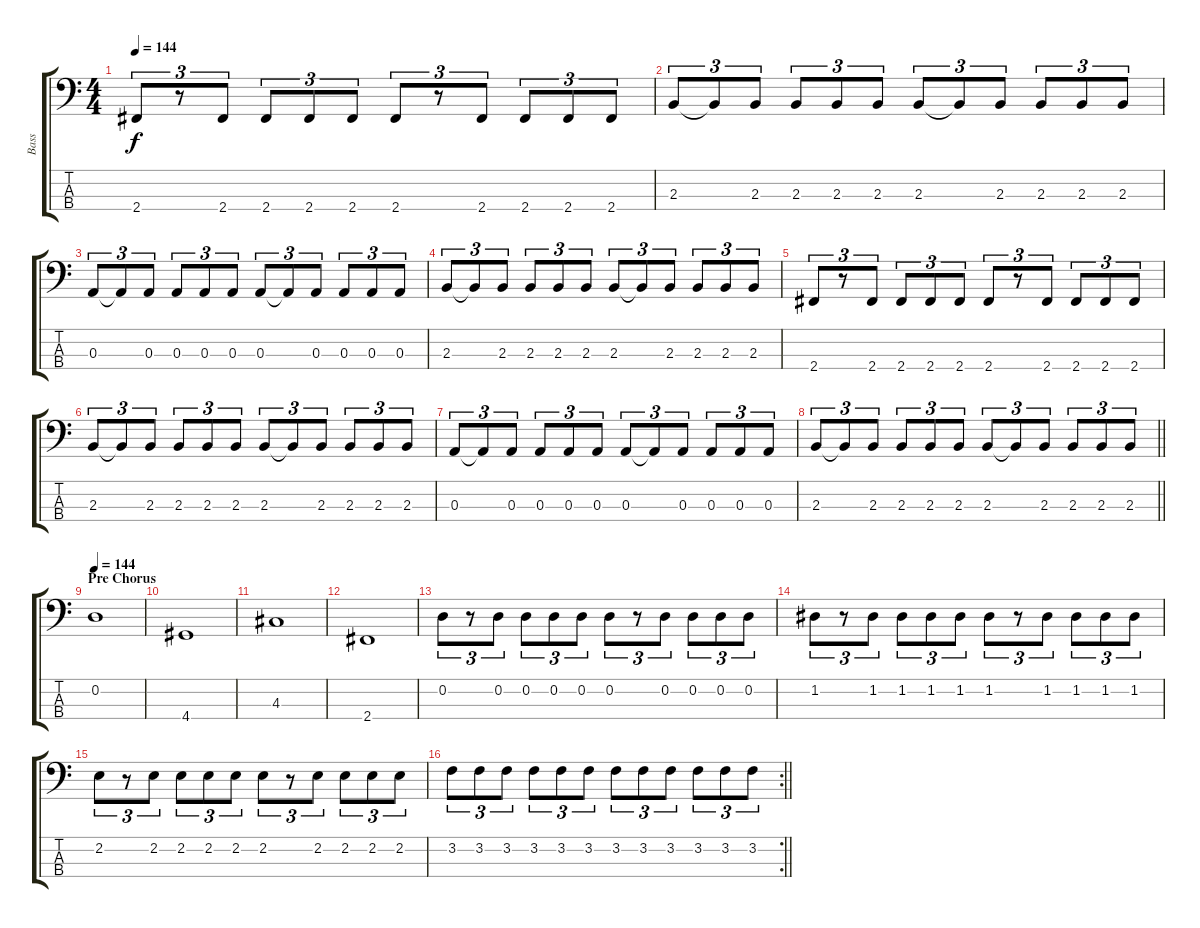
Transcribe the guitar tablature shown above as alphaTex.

\track ("Bass" "Bass") {instrument electricbassfinger}
\staff {score tabs}
\tuning (G2 D2 A1 E1) {hide}
\ts (4 4)
\tempo 144
\clef f4
\ks c
2.4.8{tu (3 2) dy f} r.8{tu (3 2)} 2.4.8{tu (3 2)} 2.4.8{tu (3 2)} 2.4.8{tu (3 2)} 2.4.8{tu (3 2)} 2.4.8{tu (3 2)} r.8{tu (3 2)} 2.4.8{tu (3 2)} 2.4.8{tu (3 2)} 2.4.8{tu (3 2)} 2.4.8{tu (3 2)} |
2.3.8{tu (3 2)} 2.3{t}.8{tu (3 2)} 2.3.8{tu (3 2)} 2.3.8{tu (3 2)} 2.3.8{tu (3 2)} 2.3.8{tu (3 2)} 2.3.8{tu (3 2)} 2.3{t}.8{tu (3 2)} 2.3.8{tu (3 2)} 2.3.8{tu (3 2)} 2.3.8{tu (3 2)} 2.3.8{tu (3 2)} |
0.3.8{tu (3 2)} 0.3{t}.8{tu (3 2)} 0.3.8{tu (3 2)} 0.3.8{tu (3 2)} 0.3.8{tu (3 2)} 0.3.8{tu (3 2)} 0.3.8{tu (3 2)} 0.3{t}.8{tu (3 2)} 0.3.8{tu (3 2)} 0.3.8{tu (3 2)} 0.3.8{tu (3 2)} 0.3.8{tu (3 2)} |
2.3.8{tu (3 2)} 2.3{t}.8{tu (3 2)} 2.3.8{tu (3 2)} 2.3.8{tu (3 2)} 2.3.8{tu (3 2)} 2.3.8{tu (3 2)} 2.3.8{tu (3 2)} 2.3{t}.8{tu (3 2)} 2.3.8{tu (3 2)} 2.3.8{tu (3 2)} 2.3.8{tu (3 2)} 2.3.8{tu (3 2)} |
2.4.8{tu (3 2)} r.8{tu (3 2)} 2.4.8{tu (3 2)} 2.4.8{tu (3 2)} 2.4.8{tu (3 2)} 2.4.8{tu (3 2)} 2.4.8{tu (3 2)} r.8{tu (3 2)} 2.4.8{tu (3 2)} 2.4.8{tu (3 2)} 2.4.8{tu (3 2)} 2.4.8{tu (3 2)} |
2.3.8{tu (3 2)} 2.3{t}.8{tu (3 2)} 2.3.8{tu (3 2)} 2.3.8{tu (3 2)} 2.3.8{tu (3 2)} 2.3.8{tu (3 2)} 2.3.8{tu (3 2)} 2.3{t}.8{tu (3 2)} 2.3.8{tu (3 2)} 2.3.8{tu (3 2)} 2.3.8{tu (3 2)} 2.3.8{tu (3 2)} |
0.3.8{tu (3 2)} 0.3{t}.8{tu (3 2)} 0.3.8{tu (3 2)} 0.3.8{tu (3 2)} 0.3.8{tu (3 2)} 0.3.8{tu (3 2)} 0.3.8{tu (3 2)} 0.3{t}.8{tu (3 2)} 0.3.8{tu (3 2)} 0.3.8{tu (3 2)} 0.3.8{tu (3 2)} 0.3.8{tu (3 2)} |
\barLineRight lightlight
2.3.8{tu (3 2)} 2.3{t}.8{tu (3 2)} 2.3.8{tu (3 2)} 2.3.8{tu (3 2)} 2.3.8{tu (3 2)} 2.3.8{tu (3 2)} 2.3.8{tu (3 2)} 2.3{t}.8{tu (3 2)} 2.3.8{tu (3 2)} 2.3.8{tu (3 2)} 2.3.8{tu (3 2)} 2.3.8{tu (3 2)} |
\section ("" "Pre Chorus")
\tempo 144
0.2.1 |
4.4.1 |
4.3.1 |
2.4.1 |
0.2.8{tu (3 2)} r.8{tu (3 2)} 0.2.8{tu (3 2)} 0.2.8{tu (3 2)} 0.2.8{tu (3 2)} 0.2.8{tu (3 2)} 0.2.8{tu (3 2)} r.8{tu (3 2)} 0.2.8{tu (3 2)} 0.2.8{tu (3 2)} 0.2.8{tu (3 2)} 0.2.8{tu (3 2)} |
1.2.8{tu (3 2)} r.8{tu (3 2)} 1.2.8{tu (3 2)} 1.2.8{tu (3 2)} 1.2.8{tu (3 2)} 1.2.8{tu (3 2)} 1.2.8{tu (3 2)} r.8{tu (3 2)} 1.2.8{tu (3 2)} 1.2.8{tu (3 2)} 1.2.8{tu (3 2)} 1.2.8{tu (3 2)} |
2.2.8{tu (3 2)} r.8{tu (3 2)} 2.2.8{tu (3 2)} 2.2.8{tu (3 2)} 2.2.8{tu (3 2)} 2.2.8{tu (3 2)} 2.2.8{tu (3 2)} r.8{tu (3 2)} 2.2.8{tu (3 2)} 2.2.8{tu (3 2)} 2.2.8{tu (3 2)} 2.2.8{tu (3 2)} |
\rc 2
\barLineRight lightlight
3.2.8{tu (3 2)} 3.2.8{tu (3 2)} 3.2.8{tu (3 2)} 3.2.8{tu (3 2)} 3.2.8{tu (3 2)} 3.2.8{tu (3 2)} 3.2.8{tu (3 2)} 3.2.8{tu (3 2)} 3.2.8{tu (3 2)} 3.2.8{tu (3 2)} 3.2.8{tu (3 2)} 3.2.8{tu (3 2)}
